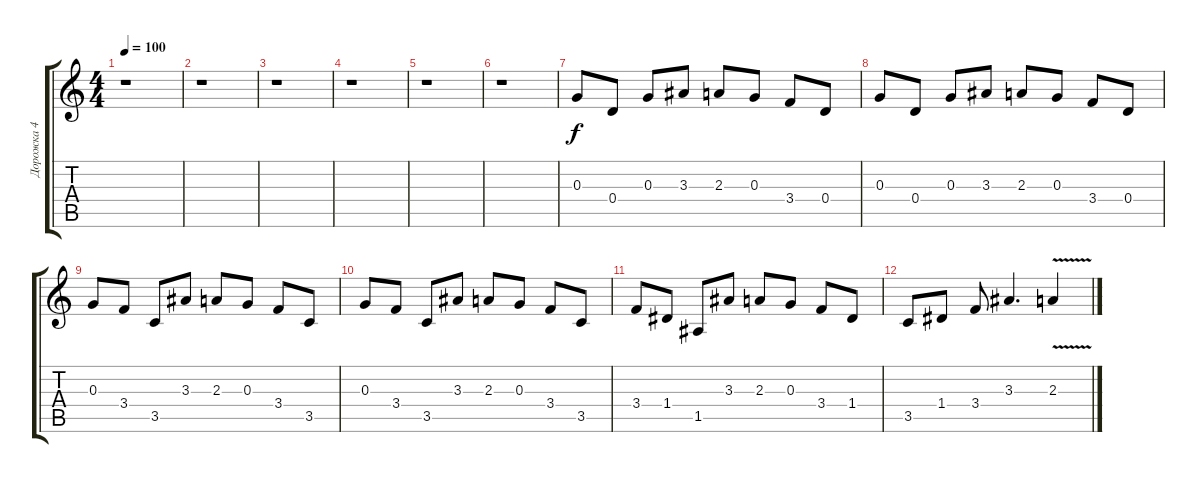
\track ("Дорожка 4" "Дорожка 4") {instrument acousticguitarsteel}
\staff {score tabs}
\tuning (E4 B3 G3 D3 A2 E2) {hide}
\ts (4 4)
\tempo 100
\clef g2
\ks c
r.1{dy f} |
r.1 |
r.1 |
r.1 |
r.1 |
r.1 |
0.3.8{instrument acousticguitarsteel} 0.4.8 0.3.8 3.3.8 2.3.8 0.3.8 3.4.8 0.4.8 |
0.3.8 0.4.8 0.3.8 3.3.8 2.3.8 0.3.8 3.4.8 0.4.8 |
0.3.8 3.4.8 3.5.8 3.3.8 2.3.8 0.3.8 3.4.8 3.5.8 |
0.3.8 3.4.8 3.5.8 3.3.8 2.3.8 0.3.8 3.4.8 3.5.8 |
3.4.8 1.4.8 1.5.8 3.3.8 2.3.8 0.3.8 3.4.8 1.4.8 |
3.5.8 1.4.8 3.4.8 3.3.4{d} 2.3{v}.4
